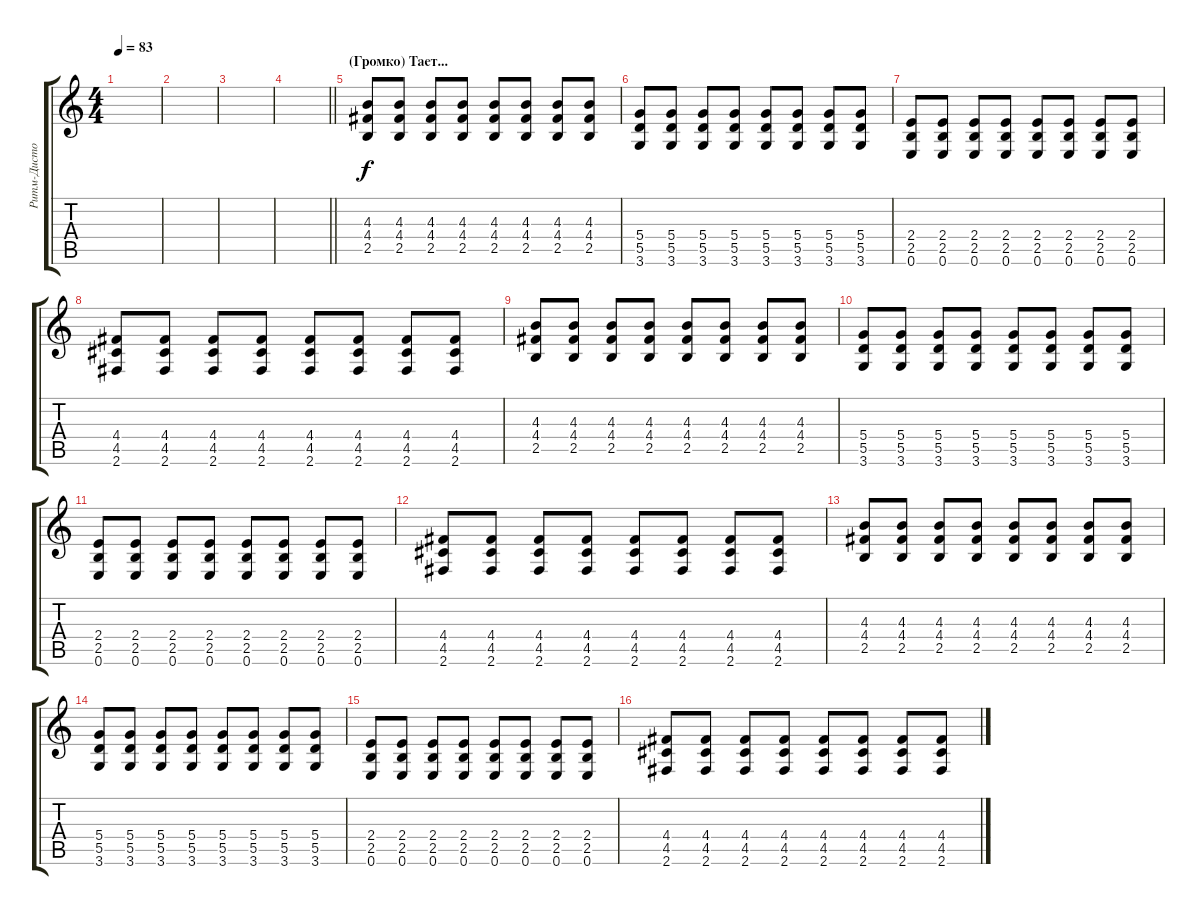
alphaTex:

\track ("Ритм-Дистошн-Гитарко (S)" "Ритм-Дисто") {instrument distortionguitar}
\staff {score tabs}
\tuning (E4 B3 G3 D3 A2 E2) {hide}
\ts (4 4)
\tempo 83
\clef g2
\ks c
|
|
|
\barLineRight lightlight
|
\section ("" "(Громко) Тает...")
(4.3 4.4 2.5).8 (4.3 4.4 2.5).8 (4.3 4.4 2.5).8 (4.3 4.4 2.5).8 (4.3 4.4 2.5).8 (4.3 4.4 2.5).8 (4.3 4.4 2.5).8 (4.3 4.4 2.5).8 |
(5.4 5.5 3.6).8 (5.4 5.5 3.6).8 (5.4 5.5 3.6).8 (5.4 5.5 3.6).8 (5.4 5.5 3.6).8 (5.4 5.5 3.6).8 (5.4 5.5 3.6).8 (5.4 5.5 3.6).8 |
(2.4 2.5 0.6).8 (2.4 2.5 0.6).8 (2.4 2.5 0.6).8 (2.4 2.5 0.6).8 (2.4 2.5 0.6).8 (2.4 2.5 0.6).8 (2.4 2.5 0.6).8 (2.4 2.5 0.6).8 |
(4.4 4.5 2.6).8 (4.4 4.5 2.6).8 (4.4 4.5 2.6).8 (4.4 4.5 2.6).8 (4.4 4.5 2.6).8 (4.4 4.5 2.6).8 (4.4 4.5 2.6).8 (4.4 4.5 2.6).8 |
(4.3 4.4 2.5).8 (4.3 4.4 2.5).8 (4.3 4.4 2.5).8 (4.3 4.4 2.5).8 (4.3 4.4 2.5).8 (4.3 4.4 2.5).8 (4.3 4.4 2.5).8 (4.3 4.4 2.5).8 |
(5.4 5.5 3.6).8 (5.4 5.5 3.6).8 (5.4 5.5 3.6).8 (5.4 5.5 3.6).8 (5.4 5.5 3.6).8 (5.4 5.5 3.6).8 (5.4 5.5 3.6).8 (5.4 5.5 3.6).8 |
(2.4 2.5 0.6).8 (2.4 2.5 0.6).8 (2.4 2.5 0.6).8 (2.4 2.5 0.6).8 (2.4 2.5 0.6).8 (2.4 2.5 0.6).8 (2.4 2.5 0.6).8 (2.4 2.5 0.6).8 |
(4.4 4.5 2.6).8 (4.4 4.5 2.6).8 (4.4 4.5 2.6).8 (4.4 4.5 2.6).8 (4.4 4.5 2.6).8 (4.4 4.5 2.6).8 (4.4 4.5 2.6).8 (4.4 4.5 2.6).8 |
(4.3 4.4 2.5).8 (4.3 4.4 2.5).8 (4.3 4.4 2.5).8 (4.3 4.4 2.5).8 (4.3 4.4 2.5).8 (4.3 4.4 2.5).8 (4.3 4.4 2.5).8 (4.3 4.4 2.5).8 |
(5.4 5.5 3.6).8 (5.4 5.5 3.6).8 (5.4 5.5 3.6).8 (5.4 5.5 3.6).8 (5.4 5.5 3.6).8 (5.4 5.5 3.6).8 (5.4 5.5 3.6).8 (5.4 5.5 3.6).8 |
(2.4 2.5 0.6).8 (2.4 2.5 0.6).8 (2.4 2.5 0.6).8 (2.4 2.5 0.6).8 (2.4 2.5 0.6).8 (2.4 2.5 0.6).8 (2.4 2.5 0.6).8 (2.4 2.5 0.6).8 |
(4.4 4.5 2.6).8 (4.4 4.5 2.6).8 (4.4 4.5 2.6).8 (4.4 4.5 2.6).8 (4.4 4.5 2.6).8 (4.4 4.5 2.6).8 (4.4 4.5 2.6).8 (4.4 4.5 2.6).8
